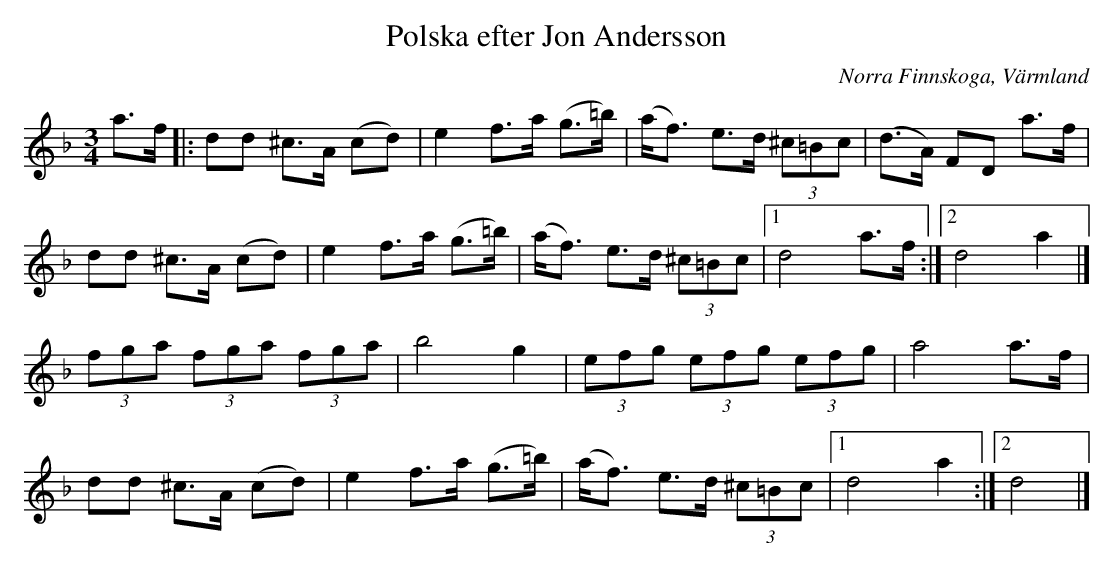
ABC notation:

X:1
T:Polska efter Jon Andersson
O:Norra Finnskoga, Värmland
M:3/4
L:1/8
K:Dm
a3/2f/2|:dd ^c3/2A/2 (cd)|e2 f3/2a/2 (g3/2=b/2)| (a/2f3/2) e3/2d/2 (3^c=Bc|(d3/2A/2) FD a3/2f/2|
dd ^c3/2A/2 (cd)|e2 f3/2a/2 (g3/2=b/2)| (a/2f3/2) e3/2d/2 (3^c=Bc|1 d4  a3/2f/2:|2 d4  a2|]
(3fga (3fga (3fga|b4 g2|(3efg (3efg (3efg|a4 a3/2f/2|
dd ^c3/2A/2 (cd)|e2 f3/2a/2 (g3/2=b/2)| (a/2f3/2) e3/2d/2 (3^c=Bc|1 d4  a2:|2 d4|]
